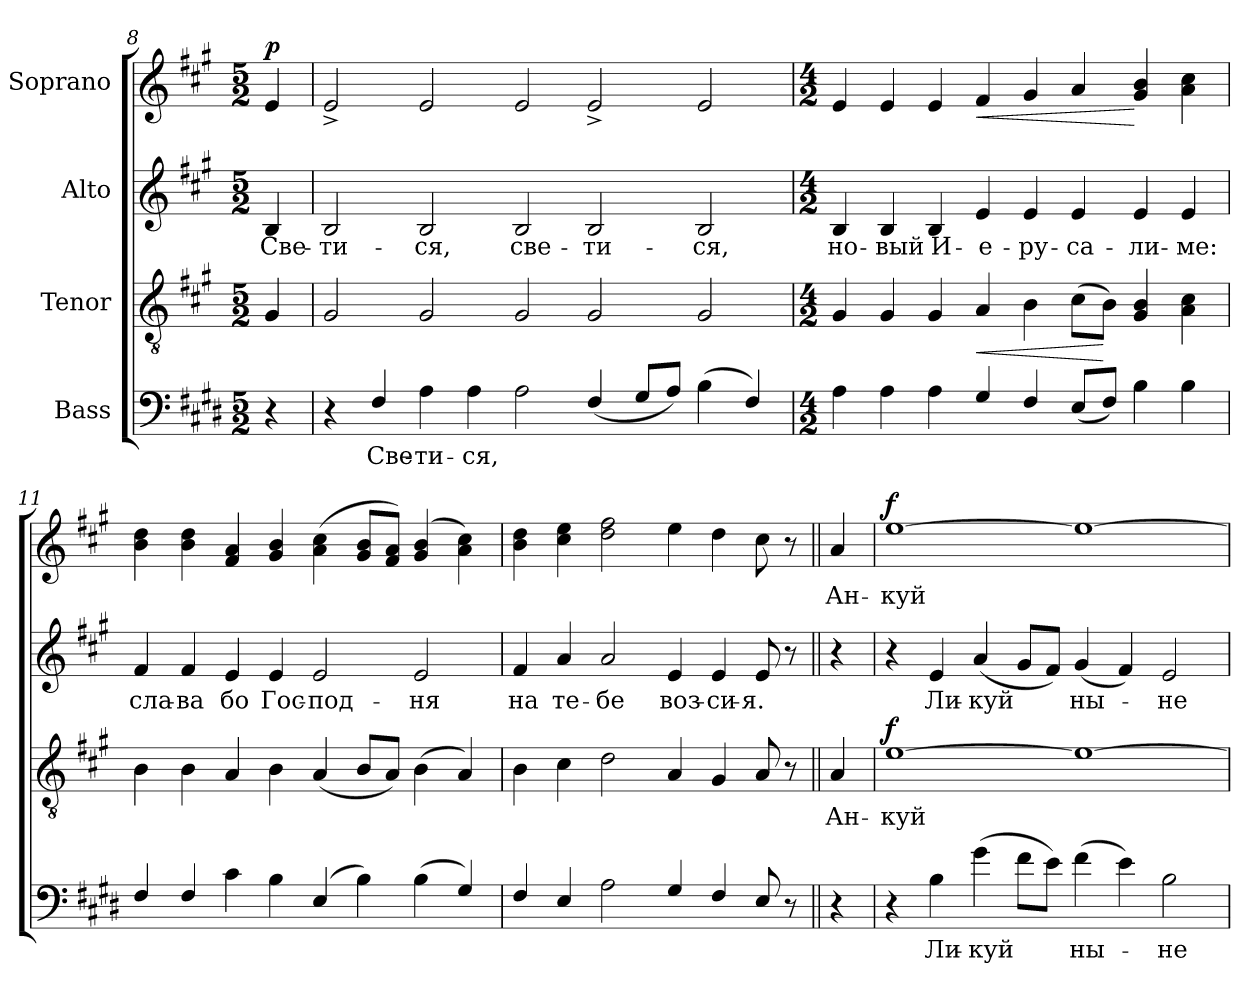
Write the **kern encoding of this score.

**kern	**text	**kern	**text	**dynam	**kern	**text	**kern	**text	**dynam
*part4	*part4	*part3	*part3	*part3	*part2	*part2	*part1	*part1	*part1
*staff4	*staff4	*staff3	*staff3	*staff3	*staff2	*staff2	*staff1	*staff1	*staff1
*I"Bass	*	*I"Tenor	*	*	*I"Alto	*	*I"Soprano	*	*
!!LO:LB:g=z
*clefF4	*	*clefGv2	*	*	*clefG2	*	*clefG2	*	*
*ITrd4c7	*	*	*	*	*	*	*	*	*
*k[f#c#g#]	*	*k[f#c#g#]	*	*	*k[f#c#g#]	*	*k[f#c#g#]	*	*
*M5/2	*	*M5/2	*	*	*M5/2	*	*M5/2	*	*
=8	=8	=8	=8	=8	=8	=8	=8	=8	=8
!	!	!	!	!	!	!	!	!	!LO:DY:b
4r	.	4G#/	.	.	4B/	Све-	4e/	.	p
=9	=9	=9	=9	=9	=9	=9	=9	=9	=9
4r	.	2G#/	.	.	2B/	-ти-	2e^/	.	.
4BB/	Све-	.	.	.	.	.	.	.	.
4D\	-ти-	2G#/	.	.	2B/	-ся,	2e/	.	.
4D\	-ся,	.	.	.	.	.	.	.	.
2D\	.	2G#/	.	.	2B/	све-	2e/	.	.
(4BB/	.	2G#/	.	.	2B/	-ти-	2e^/	.	.
8C#/L	.	.	.	.	.	.	.	.	.
8D/J)	.	.	.	.	.	.	.	.	.
(4E\	.	2G#/	.	.	2B/	-ся,	2e/	.	.
4BB/)	.	.	.	.	.	.	.	.	.
=10	=10	=10	=10	=10	=10	=10	=10	=10	=10
*M4/2	*	*M4/2	*	*	*M4/2	*	*M4/2	*	*
4D\	.	4G#/	.	.	4B/	но-	4e/	.	.
4D\	.	4G#/	.	.	4B/	-вый	4e/	.	.
4D\	.	4G#/	.	.	4B/	И-	4e/	.	.
!	!	!	!	!LO:HP:b	!	!	!	!	!LO:HP:b
4C#/	.	4A/	.	<	4e/	-е-	4f#/	.	<
4BB/	.	4B\	.	.	4e/	-ру-	4g#/	.	.
(8AA/L	.	(8c#\L	.	.	4e/	-са-	4a/	.	.
8BB/J)	.	8B\J)	.	[	.	.	.	.	.
4E\	.	4G#/ 4B/	.	.	4e/	-ли-	4g#/ 4b/	.	[
4E\	.	4A\ 4c#\	.	.	4e/	-ме:	4a\ 4cc#\	.	.
!!LO:LB:g=z
=11	=11	=11	=11	=11	=11	=11	=11	=11	=11
4BB/	.	4B\	.	.	4f#/	сла-	4b\ 4dd\	.	.
4BB/	.	4B\	.	.	4f#/	-ва	4b\ 4dd\	.	.
4F#\	.	4A/	.	.	4e/	бо	4f#/ 4a/	.	.
4E\	.	4B\	.	.	4e/	Гос-	4g#/ 4b/	.	.
(4AA/	.	(4A/	.	.	2e/	-под-	(4a\ 4cc#\	.	.
4E\)	.	8B/L	.	.	.	.	8g#/ 8b/L	.	.
.	.	8A/J)	.	.	.	.	8f#/ 8a/J)	.	.
(4E\	.	(4B\	.	.	2e/	-ня	(4g#/ 4b/	.	.
4C#/)	.	4A/)	.	.	.	.	4a\ 4cc#\)	.	.
=12	=12	=12	=12	=12	=12	=12	=12	=12	=12
4BB/	.	4B\	.	.	4f#/	на	4b\ 4dd\	.	.
4AA/	.	4c#\	.	.	4a/	те-	4cc#\ 4ee\	.	.
2D\	.	2d\	.	.	2a/	-бе	2dd\ 2ff#\	.	.
4C#/	.	4A/	.	.	4e/	воз-	4ee\	.	.
4BB/	.	4G#/	.	.	4e/	-си-	4dd\	.	.
8AA/	.	8A/	.	.	8e/	-я.	8cc#\	.	.
8r	.	8r	.	.	8r	.	8r	.	.
=13||	=13||	=13||	=13||	=13||	=13||	=13||	=13||	=13||	=13||
4r	.	4A/	Ан-	.	4r	.	4a/	Ан-	.
!!LO:PB:g=z
=14	=14	=14	=14	=14	=14	=14	=14	=14	=14
!	!	!	!	!LO:DY:a	!	!	!	!	!LO:DY:a
4r	.	[1e	куй	f	4r	.	[1ee	куй	f
4E\	Ли-	.	.	.	4e/	Ли-	.	.	.
(4c#\	-куй	.	.	.	(4a/	-куй	.	.	.
8B\L	.	.	.	.	8g#/L	.	.	.	.
8A\J)	.	.	.	.	8f#/J)	.	.	.	.
(4B\	ны-	1e_	.	.	(4g#/	ны-	1ee_	.	.
4A\)	.	.	.	.	4f#/)	.	.	.	.
2E\	-не	.	.	.	2e/	-не	.	.	.
=	=	=	=	=	=	=	=	=	=
*-	*-	*-	*-	*-	*-	*-	*-	*-	*-
